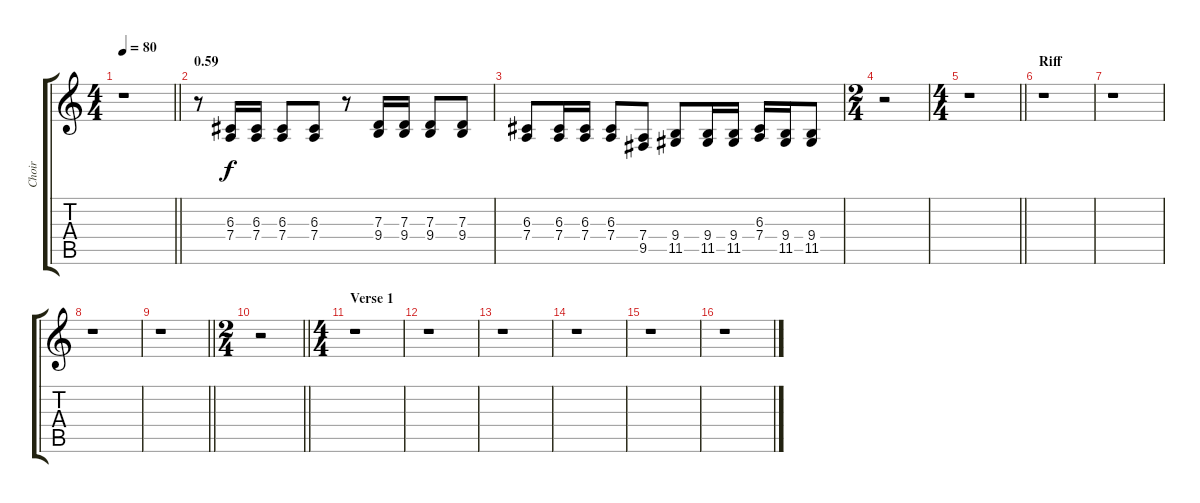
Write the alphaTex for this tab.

\track ("Choir" "Choir") {instrument pad4choir}
\staff {score tabs}
\tuning (E4 B3 G3 D3 A2 E2) {hide}
\ts (4 4)
\tempo 80
\clef g2
\barLineRight lightlight
\ks c
r.1{dy f instrument pad4choir} |
\section ("" "0.59")
r.8{instrument pad4choir} (6.3 7.4).16 (6.3 7.4).16 (6.3 7.4).8 (6.3 7.4).8 r.8 (7.3 9.4).16 (7.3 9.4).16 (7.3 9.4).8 (7.3 9.4).8 |
(6.3 7.4).8 (6.3 7.4).16 (6.3 7.4).16 (6.3 7.4).8 (7.4 9.5).8 (9.4 11.5).8 (9.4 11.5).16 (9.4 11.5).16 (6.3 7.4).16 (9.4 11.5).16 (9.4 11.5).8 |
\ts (2 4)
r.2 |
\ts (4 4)
\barLineRight lightlight
r.1 |
\section ("" "Riff")
r.1 |
r.1 |
r.1 |
\barLineRight lightlight
r.1 |
\ts (2 4)
\barLineRight lightlight
r.2 |
\ts (4 4)
\section ("" "Verse 1")
r.1 |
r.1 |
r.1 |
r.1 |
r.1 |
r.1
